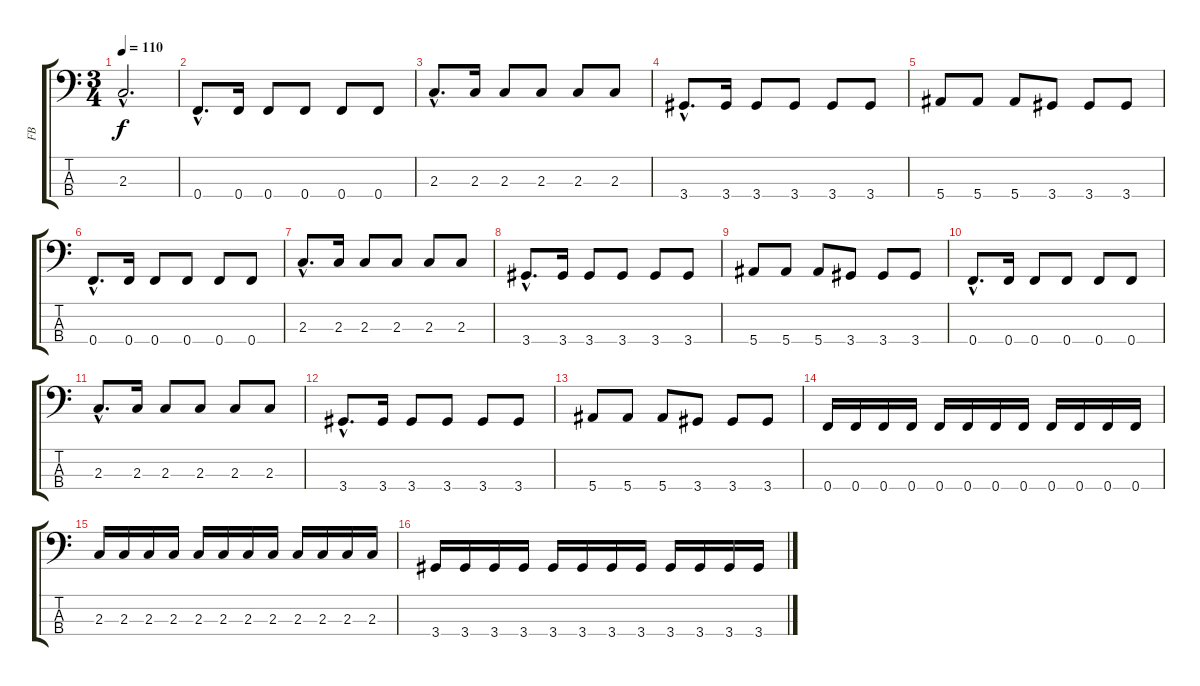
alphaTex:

\track ("FB" "FB") {instrument fretlessbass}
\staff {score tabs}
\tuning (Ab2 Eb2 Bb1 F1) {hide}
\ts (3 4)
\tempo 110
\clef f4
\ks c
2.3{hac t}.2{d dy f} |
0.4{hac}.8{d} 0.4.16 0.4.8 0.4.8 0.4.8 0.4.8 |
2.3{hac}.8{d} 2.3.16 2.3.8 2.3.8 2.3.8 2.3.8 |
3.4{hac}.8{d} 3.4.16 3.4.8 3.4.8 3.4.8 3.4.8 |
5.4.8 5.4.8 5.4.8 3.4.8 3.4.8 3.4.8 |
0.4{hac}.8{d} 0.4.16 0.4.8 0.4.8 0.4.8 0.4.8 |
2.3{hac}.8{d} 2.3.16 2.3.8 2.3.8 2.3.8 2.3.8 |
3.4{hac}.8{d} 3.4.16 3.4.8 3.4.8 3.4.8 3.4.8 |
5.4.8 5.4.8 5.4.8 3.4.8 3.4.8 3.4.8 |
0.4{hac}.8{d} 0.4.16 0.4.8 0.4.8 0.4.8 0.4.8 |
2.3{hac}.8{d} 2.3.16 2.3.8 2.3.8 2.3.8 2.3.8 |
3.4{hac}.8{d} 3.4.16 3.4.8 3.4.8 3.4.8 3.4.8 |
5.4.8 5.4.8 5.4.8 3.4.8 3.4.8 3.4.8 |
0.4.16 0.4.16 0.4.16 0.4.16 0.4.16 0.4.16 0.4.16 0.4.16 0.4.16 0.4.16 0.4.16 0.4.16 |
2.3.16 2.3.16 2.3.16 2.3.16 2.3.16 2.3.16 2.3.16 2.3.16 2.3.16 2.3.16 2.3.16 2.3.16 |
3.4.16 3.4.16 3.4.16 3.4.16 3.4.16 3.4.16 3.4.16 3.4.16 3.4.16 3.4.16 3.4.16 3.4.16
